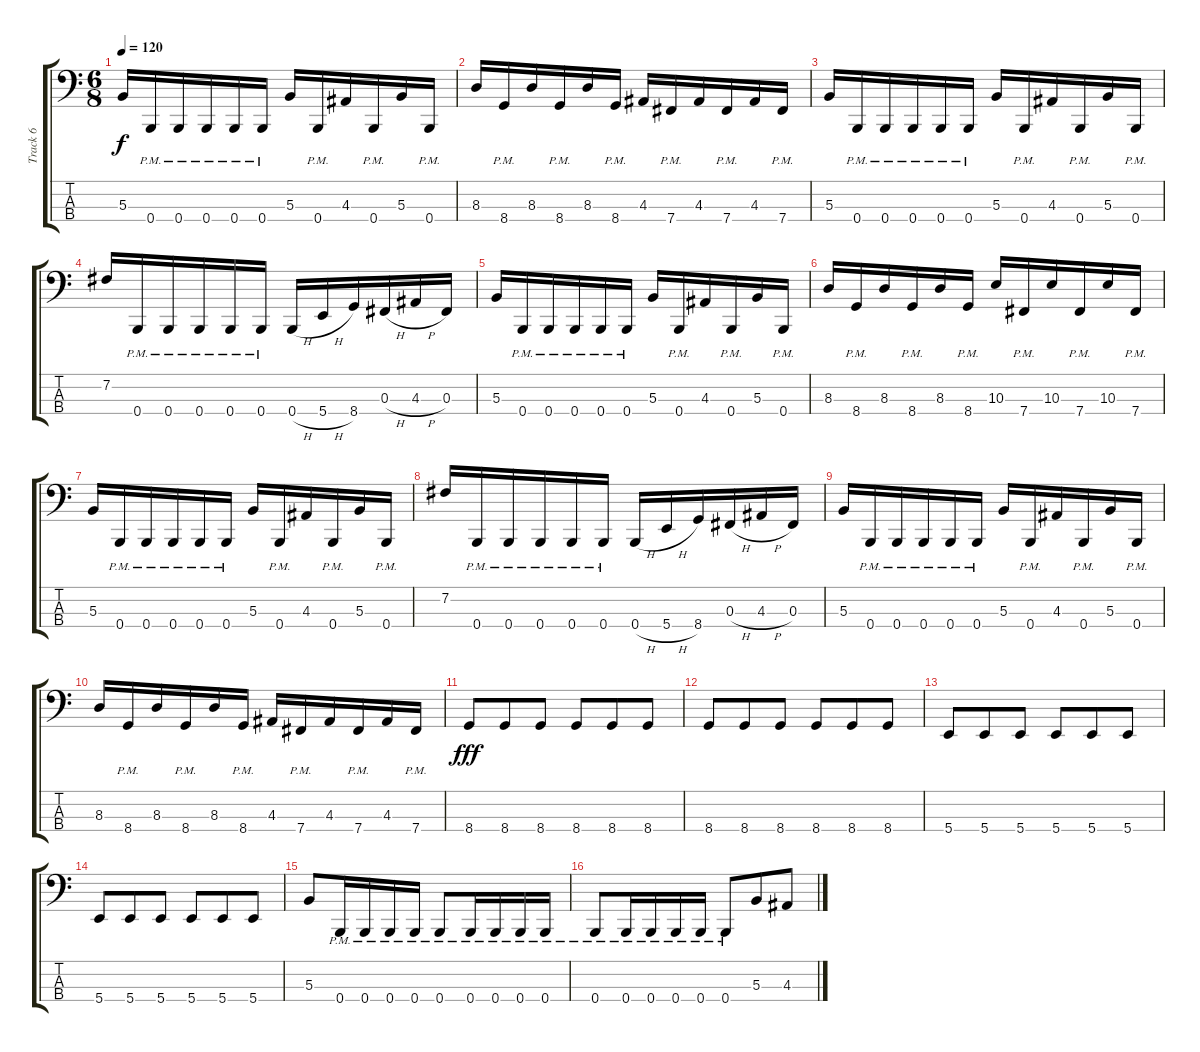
\track ("Track 6" "Track 6") {instrument electricbassfinger}
\staff {score tabs}
\tuning (E2 B1 Gb1 B0) {hide}
\ts (6 8)
\tempo 120
\clef f4
\ks c
5.3.16{dy f} 0.4{pm}.16 0.4{pm}.16 0.4{pm}.16 0.4{pm}.16 0.4{pm}.16 5.3.16 0.4{pm}.16 4.3.16 0.4{pm}.16 5.3.16 0.4{pm}.16 |
8.3.16 8.4{pm}.16 8.3.16 8.4{pm}.16 8.3.16 8.4{pm}.16 4.3.16 7.4{pm}.16 4.3.16 7.4{pm}.16 4.3.16 7.4{pm}.16 |
5.3.16 0.4{pm}.16 0.4{pm}.16 0.4{pm}.16 0.4{pm}.16 0.4{pm}.16 5.3.16 0.4{pm}.16 4.3.16 0.4{pm}.16 5.3.16 0.4{pm}.16 |
7.2.16 0.4{pm}.16 0.4{pm}.16 0.4{pm}.16 0.4{pm}.16 0.4{pm}.16 0.4{h}.16 5.4{h}.16 8.4.16 0.3{h}.16 4.3{h}.16 0.3.16 |
5.3.16 0.4{pm}.16 0.4{pm}.16 0.4{pm}.16 0.4{pm}.16 0.4{pm}.16 5.3.16 0.4{pm}.16 4.3.16 0.4{pm}.16 5.3.16 0.4{pm}.16 |
8.3.16 8.4{pm}.16 8.3.16 8.4{pm}.16 8.3.16 8.4{pm}.16 10.3.16 7.4{pm}.16 10.3.16 7.4{pm}.16 10.3.16 7.4{pm}.16 |
5.3.16 0.4{pm}.16 0.4{pm}.16 0.4{pm}.16 0.4{pm}.16 0.4{pm}.16 5.3.16 0.4{pm}.16 4.3.16 0.4{pm}.16 5.3.16 0.4{pm}.16 |
7.2.16 0.4{pm}.16 0.4{pm}.16 0.4{pm}.16 0.4{pm}.16 0.4{pm}.16 0.4{h}.16 5.4{h}.16 8.4.16 0.3{h}.16 4.3{h}.16 0.3.16 |
5.3.16 0.4{pm}.16 0.4{pm}.16 0.4{pm}.16 0.4{pm}.16 0.4{pm}.16 5.3.16 0.4{pm}.16 4.3.16 0.4{pm}.16 5.3.16 0.4{pm}.16 |
8.3.16 8.4{pm}.16 8.3.16 8.4{pm}.16 8.3.16 8.4{pm}.16 4.3.16 7.4{pm}.16 4.3.16 7.4{pm}.16 4.3.16 7.4{pm}.16 |
8.4.8{dy fff} 8.4.8 8.4.8 8.4.8 8.4.8 8.4.8 |
8.4.8 8.4.8 8.4.8 8.4.8 8.4.8 8.4.8 |
5.4.8 5.4.8 5.4.8 5.4.8 5.4.8 5.4.8 |
5.4.8 5.4.8 5.4.8 5.4.8 5.4.8 5.4.8 |
5.3.8 0.4{pm}.16 0.4{pm}.16 0.4{pm}.16 0.4{pm}.16 0.4{pm}.8 0.4{pm}.16 0.4{pm}.16 0.4{pm}.16 0.4{pm}.16 |
0.4{pm}.8 0.4{pm}.16 0.4{pm}.16 0.4{pm}.16 0.4{pm}.16 0.4{pm}.8 5.3.8 4.3.8
